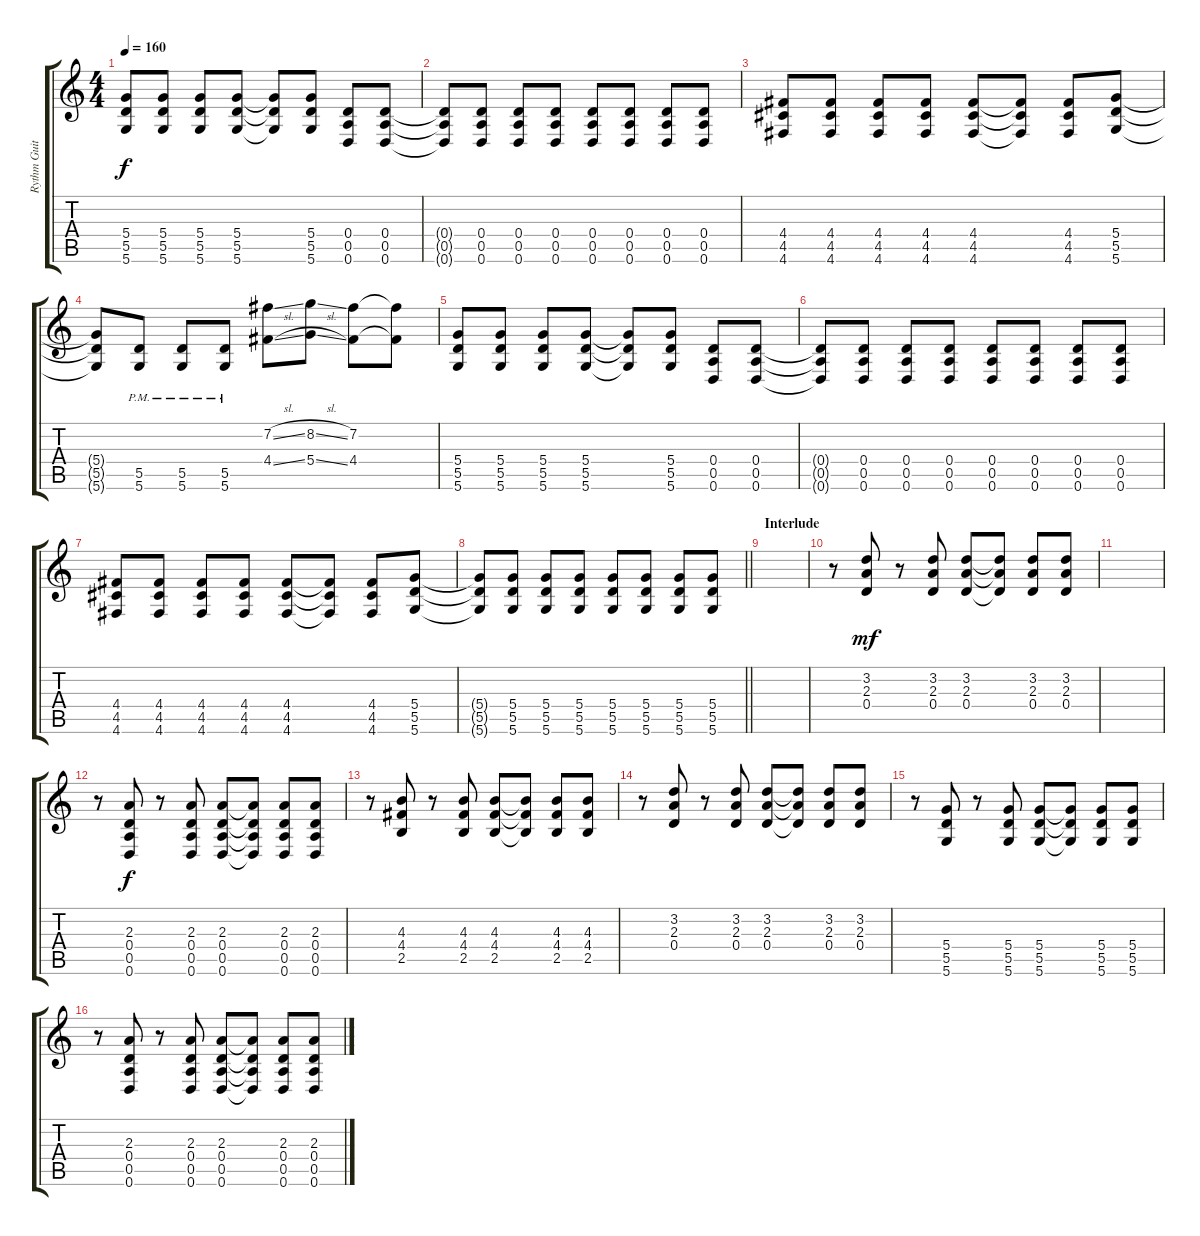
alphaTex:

\track ("Rythm Guitar" "Rythm Guit") {instrument distortionguitar}
\staff {score tabs}
\tuning (E4 B3 G3 D3 A2 D2) {hide}
\ts (4 4)
\tempo 160
\clef g2
\ks c
(5.4 5.5 5.6).8{dy f} (5.4 5.5 5.6).8 (5.4 5.5 5.6).8 (5.4 5.5 5.6).8 (5.4{t} 5.5{t} 5.6{t}).8 (5.4 5.5 5.6).8 (0.4 0.5 0.6).8 (0.4 0.5 0.6).8 |
(0.4{t} 0.5{t} 0.6{t}).8 (0.4 0.5 0.6).8 (0.4 0.5 0.6).8 (0.4 0.5 0.6).8 (0.4 0.5 0.6).8 (0.4 0.5 0.6).8 (0.4 0.5 0.6).8 (0.4 0.5 0.6).8 |
(4.4 4.5 4.6).8 (4.4 4.5 4.6).8 (4.4 4.5 4.6).8 (4.4 4.5 4.6).8 (4.4 4.5 4.6).8 (4.4{t} 4.5{t} 4.6{t}).8 (4.4 4.5 4.6).8 (5.4 5.5 5.6).8 |
(5.4{t} 5.5{t} 5.6{t}).8 (5.5{pm} 5.6{pm}).8 (5.5{pm} 5.6{pm}).8 (5.5{pm} 5.6{pm}).8 (7.2{sl} 4.4{sl}).8 (8.2{sl} 5.4{sl}).8 (7.2 4.4).8 (7.2{t} 4.4{t}).8 |
(5.4 5.5 5.6).8 (5.4 5.5 5.6).8 (5.4 5.5 5.6).8 (5.4 5.5 5.6).8 (5.4{t} 5.5{t} 5.6{t}).8 (5.4 5.5 5.6).8 (0.4 0.5 0.6).8 (0.4 0.5 0.6).8 |
(0.4{t} 0.5{t} 0.6{t}).8 (0.4 0.5 0.6).8 (0.4 0.5 0.6).8 (0.4 0.5 0.6).8 (0.4 0.5 0.6).8 (0.4 0.5 0.6).8 (0.4 0.5 0.6).8 (0.4 0.5 0.6).8 |
(4.4 4.5 4.6).8 (4.4 4.5 4.6).8 (4.4 4.5 4.6).8 (4.4 4.5 4.6).8 (4.4 4.5 4.6).8 (4.4{t} 4.5{t} 4.6{t}).8 (4.4 4.5 4.6).8 (5.4 5.5 5.6).8 |
\barLineRight lightlight
(5.4{t} 5.5{t} 5.6{t}).8 (5.4 5.5 5.6).8 (5.4 5.5 5.6).8 (5.4 5.5 5.6).8 (5.4 5.5 5.6).8 (5.4 5.5 5.6).8 (5.4 5.5 5.6).8 (5.4 5.5 5.6).8 |
\section ("" "Interlude")
|
r.8 (3.2 2.3 0.4).8{dy mf} r.8 (3.2 2.3 0.4).8 (3.2 2.3 0.4).8 (3.2{t} 2.3{t} 0.4{t}).8 (3.2 2.3 0.4).8 (3.2 2.3 0.4).8 |
|
r.8 (2.3 0.4 0.5 0.6).8{dy f} r.8 (2.3 0.4 0.5 0.6).8 (2.3 0.4 0.5 0.6).8 (2.3{t} 0.4{t} 0.5{t} 0.6{t}).8 (2.3 0.4 0.5 0.6).8 (2.3 0.4 0.5 0.6).8 |
r.8 (4.3 4.4 2.5).8 r.8 (4.3 4.4 2.5).8 (4.3 4.4 2.5).8 (4.3{t} 4.4{t} 2.5{t}).8 (4.3 4.4 2.5).8 (4.3 4.4 2.5).8 |
r.8 (3.2 2.3 0.4).8 r.8 (3.2 2.3 0.4).8 (3.2 2.3 0.4).8 (3.2{t} 2.3{t} 0.4{t}).8 (3.2 2.3 0.4).8 (3.2 2.3 0.4).8 |
r.8 (5.4 5.5 5.6).8 r.8 (5.4 5.5 5.6).8 (5.4 5.5 5.6).8 (5.4{t} 5.5{t} 5.6{t}).8 (5.4 5.5 5.6).8 (5.4 5.5 5.6).8 |
r.8 (2.3 0.4 0.5 0.6).8 r.8 (2.3 0.4 0.5 0.6).8 (2.3 0.4 0.5 0.6).8 (2.3{t} 0.4{t} 0.5{t} 0.6{t}).8 (2.3 0.4 0.5 0.6).8 (2.3 0.4 0.5 0.6).8
